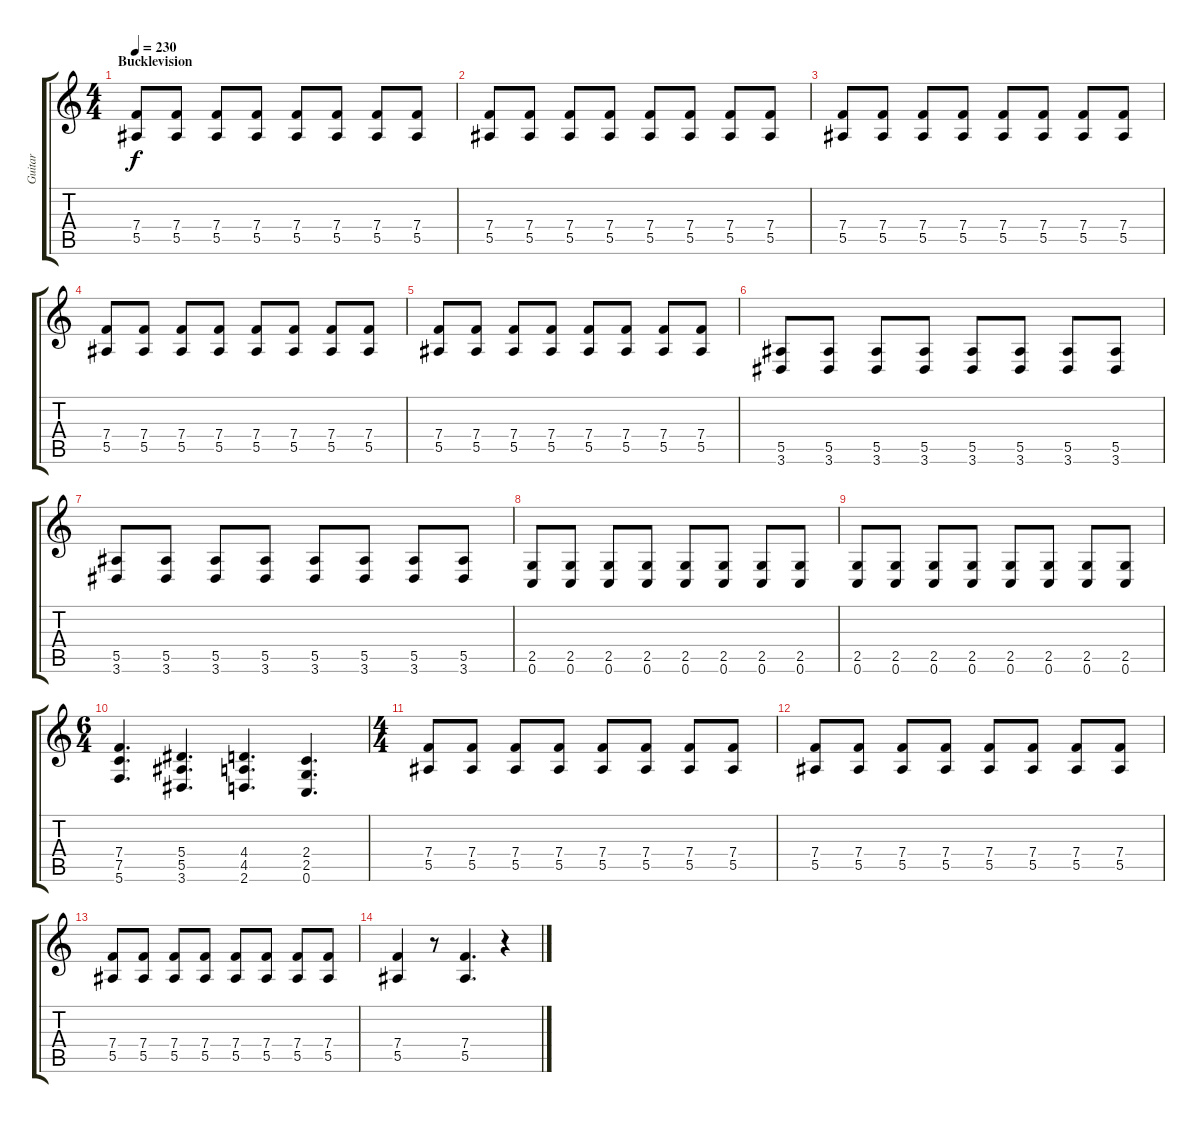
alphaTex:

\track ("Guitar" "Guitar") {instrument distortionguitar}
\staff {score tabs}
\tuning (C4 G3 Eb3 Bb2 F2 C2) {hide}
\ts (4 4)
\section ("" "Bucklevision")
\tempo 230
\clef g2
\ks c
(7.4 5.5).8{dy f} (7.4 5.5).8 (7.4 5.5).8 (7.4 5.5).8 (7.4 5.5).8 (7.4 5.5).8 (7.4 5.5).8 (7.4 5.5).8 |
(7.4 5.5).8 (7.4 5.5).8 (7.4 5.5).8 (7.4 5.5).8 (7.4 5.5).8 (7.4 5.5).8 (7.4 5.5).8 (7.4 5.5).8 |
(7.4 5.5).8 (7.4 5.5).8 (7.4 5.5).8 (7.4 5.5).8 (7.4 5.5).8 (7.4 5.5).8 (7.4 5.5).8 (7.4 5.5).8 |
(7.4 5.5).8 (7.4 5.5).8 (7.4 5.5).8 (7.4 5.5).8 (7.4 5.5).8 (7.4 5.5).8 (7.4 5.5).8 (7.4 5.5).8 |
(7.4 5.5).8 (7.4 5.5).8 (7.4 5.5).8 (7.4 5.5).8 (7.4 5.5).8 (7.4 5.5).8 (7.4 5.5).8 (7.4 5.5).8 |
(5.5 3.6).8 (5.5 3.6).8 (5.5 3.6).8 (5.5 3.6).8 (5.5 3.6).8 (5.5 3.6).8 (5.5 3.6).8 (5.5 3.6).8 |
(5.5 3.6).8 (5.5 3.6).8 (5.5 3.6).8 (5.5 3.6).8 (5.5 3.6).8 (5.5 3.6).8 (5.5 3.6).8 (5.5 3.6).8 |
(2.5 0.6).8 (2.5 0.6).8 (2.5 0.6).8 (2.5 0.6).8 (2.5 0.6).8 (2.5 0.6).8 (2.5 0.6).8 (2.5 0.6).8 |
(2.5 0.6).8 (2.5 0.6).8 (2.5 0.6).8 (2.5 0.6).8 (2.5 0.6).8 (2.5 0.6).8 (2.5 0.6).8 (2.5 0.6).8 |
\ts (6 4)
(7.4 7.5 5.6).4{d} (5.4 5.5 3.6).4{d} (4.4 4.5 2.6).4{d} (2.4 2.5 0.6).4{d} |
\ts (4 4)
(7.4 5.5).8 (7.4 5.5).8 (7.4 5.5).8 (7.4 5.5).8 (7.4 5.5).8 (7.4 5.5).8 (7.4 5.5).8 (7.4 5.5).8 |
(7.4 5.5).8 (7.4 5.5).8 (7.4 5.5).8 (7.4 5.5).8 (7.4 5.5).8 (7.4 5.5).8 (7.4 5.5).8 (7.4 5.5).8 |
(7.4 5.5).8 (7.4 5.5).8 (7.4 5.5).8 (7.4 5.5).8 (7.4 5.5).8 (7.4 5.5).8 (7.4 5.5).8 (7.4 5.5).8 |
(7.4 5.5).4 r.8 (7.4 5.5).4{d} r.4
